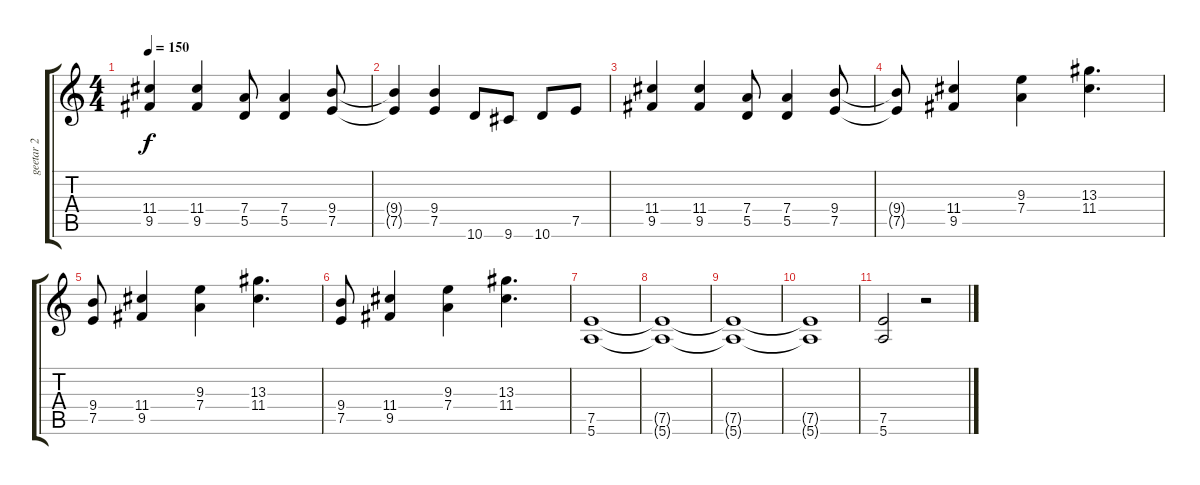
\track ("geetar 2" "geetar 2") {instrument distortionguitar}
\staff {score tabs}
\tuning (E4 B3 G3 D3 A2 E2) {hide}
\ts (4 4)
\tempo 150
\clef g2
\ks c
(11.4 9.5).4{dy f} (11.4 9.5).4 (7.4 5.5).8 (7.4 5.5).4 (9.4 7.5).8 |
(9.4{t} 7.5{t}).4 (9.4 7.5).4 10.6.8 9.6.8 10.6.8 7.5.8 |
(11.4 9.5).4 (11.4 9.5).4 (7.4 5.5).8 (7.4 5.5).4 (9.4 7.5).8 |
(9.4{t} 7.5{t}).8 (11.4 9.5).4 (9.3 7.4).4 (13.3 11.4).4{d} |
(9.4 7.5).8 (11.4 9.5).4 (9.3 7.4).4 (13.3 11.4).4{d} |
(9.4 7.5).8 (11.4 9.5).4 (9.3 7.4).4 (13.3 11.4).4{d} |
(7.5 5.6).1 |
(7.5{t} 5.6{t}).1 |
(7.5{t} 5.6{t}).1 |
(7.5{t} 5.6{t}).1 |
(7.5 5.6).2 r.2
